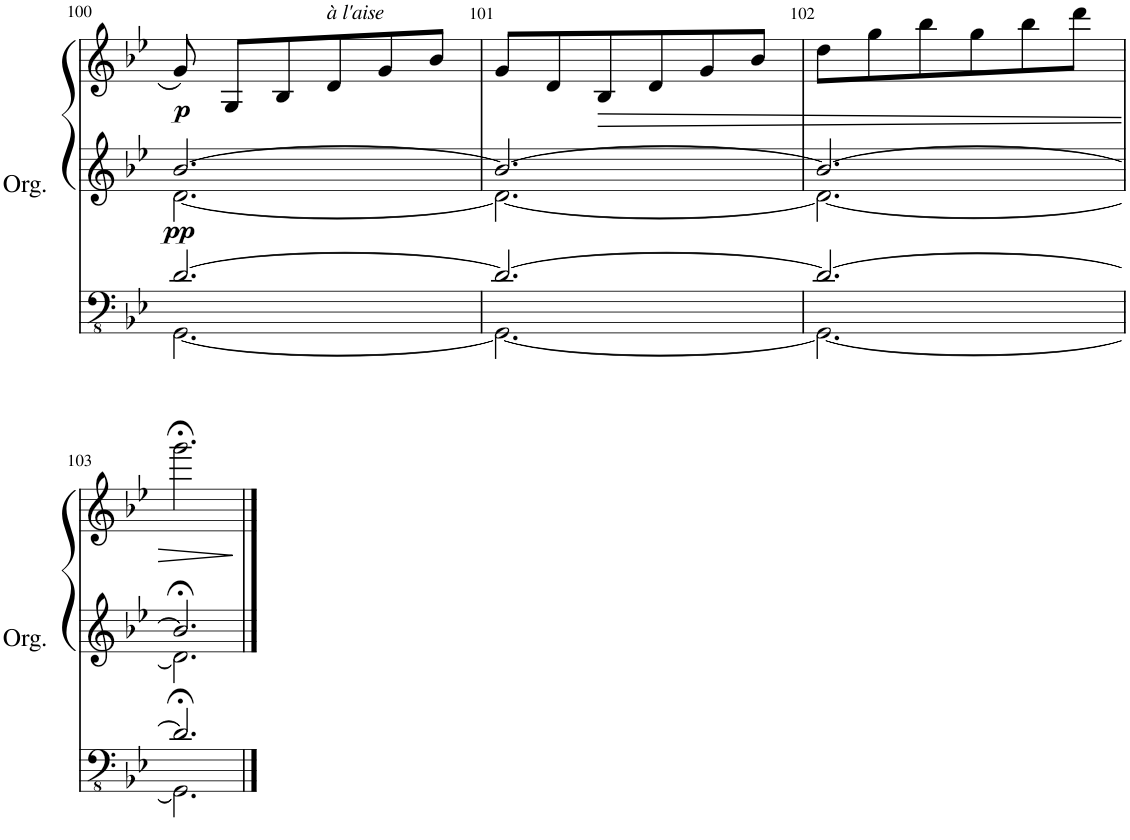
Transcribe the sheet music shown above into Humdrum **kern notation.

**kern	**kern	**kern	**dynam
*part1	*part1	*part1	*part1
*staff3	*staff2	*staff1	*staff1/2/3
*I"Orgue à tuyaux	*	*	*
*I'Org.	*	*	*
!!LO:PB:g=z
*clefFv4	*clefG2	*clefG2	*
*k[b-e-]	*k[b-e-]	*k[b-e-]	*
*M3/4	*M3/4	*M3/4	*
=100	=100	=100	=100
*^	*^	*	*
!	!	!	!	!	!LO:DY:b=2
!	!	!	!	!	!LO:DY:n=1:b
[2.GGG\	[2.D/	[2.b-/	[2.d\	8g/	pp p
.	.	.	.	8G/L	.
.	.	.	.	8B-/	.
!	!	!	!	!LO:TX:a:i:t=à l'aise	!
.	.	.	.	8d/	.
.	.	.	.	8g/	.
.	.	.	.	8b-/J	.
=101	=101	=101	=101	=101	=101
2.GGG\_	2.D/_	2.b-/_	2.d\_	8g/L	.
.	.	.	.	8d/	.
.	.	.	.	8B-/	.
.	.	.	.	8d/	.
.	.	.	.	8g/	.
.	.	.	.	8b-/J	.
=102	=102	=102	=102	=102	=102
2.GGG\_	2.D/_	2.b-/_	2.d\_	8dd\L	.
.	.	.	.	8gg\	.
.	.	.	.	8bb-\	.
.	.	.	.	8gg\	.
.	.	.	.	8bb-\	.
.	.	.	.	8ddd\J	.
!!LO:LB:g=z
=103	=103	=103	=103	=103	=103
2.GGG\]	2.D;</]	2.b-;</]	2.d\]	2.ggg;<\	.
*v	*v	*	*	*	*
*	*v	*v	*	*
==	==	==	==
*-	*-	*-	*-
